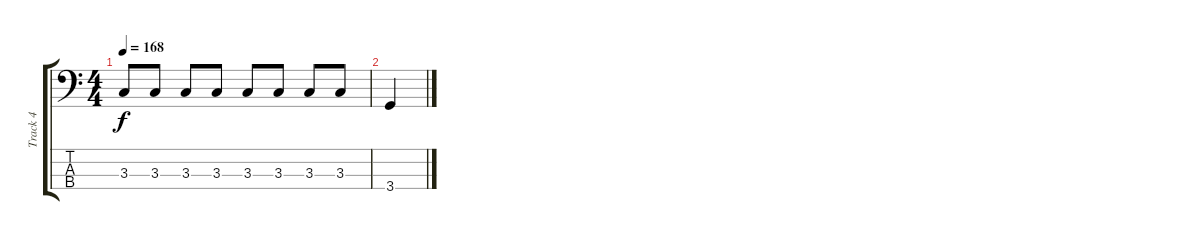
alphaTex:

\track ("Track 4" "Track 4") {instrument electricbassfinger}
\staff {score tabs}
\tuning (G2 D2 A1 E1) {hide}
\ts (4 4)
\tempo 168
\clef f4
\ks c
3.3.8{dy f} 3.3.8 3.3.8 3.3.8 3.3.8 3.3.8 3.3.8 3.3.8 |
3.4.4
